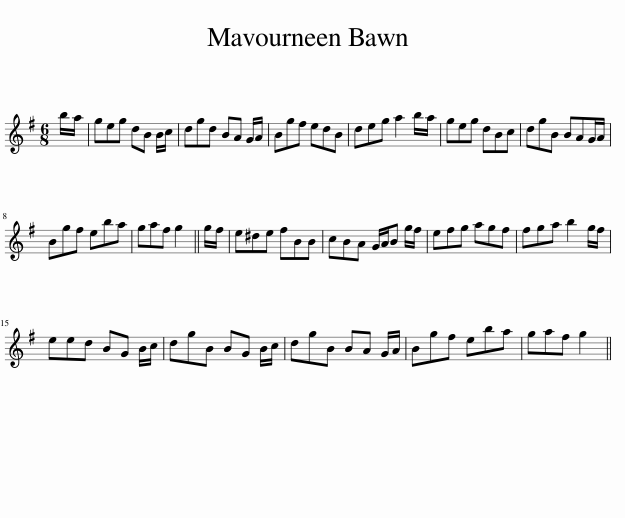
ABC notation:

X:1
L:1/8
M:6/8
I:linebreak $
K:G
V:1 treble
V:1
 b/a/ | geg dB B/c/ | dgd BA G/A/ | Bgf edB | deg a2 b/a/ | %5
 geg dBc | dgB BAG/A/ |$ Bgf eba | gaf g2 || g/f/ | %10
 e^de fBB | cBA G/A/B g/f/ | efg agf | fga b2 g/f/ |$ eed BG B/c/ | %15
 dgB BG B/c/ | dgB BA G/A/ | Bgf eba | gaf g2 || %19
